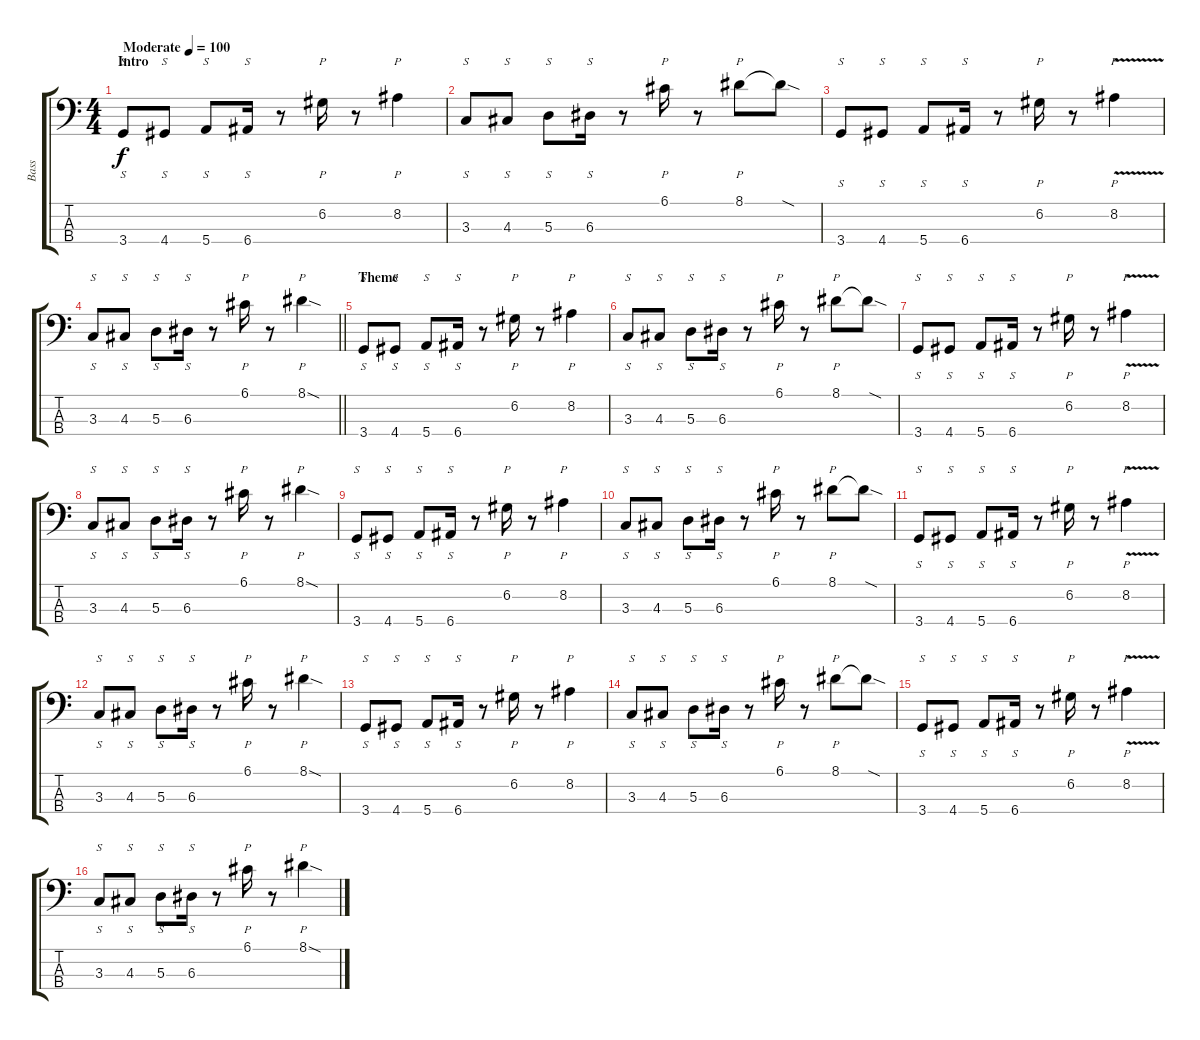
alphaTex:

\track ("Bass" "Bass") {instrument slapbass1}
\staff {score tabs}
\tuning (G2 D2 A1 E1) {hide}
\ts (4 4)
\section ("" "Intro")
\tempo (100 "Moderate")
\clef f4
\ks c
3.4.8{s dy f instrument slapbass1} 4.4.8{s} 5.4.8{s} 6.4.16{s} r.8 6.2.16{p} r.8 8.2.4{p} |
3.3.8{s} 4.3.8{s} 5.3.8{s} 6.3.16{s} r.8 6.1.16{p} r.8 8.1.8{p} 8.1{sod t}.8 |
3.4.8{s} 4.4.8{s} 5.4.8{s} 6.4.16{s} r.8 6.2.16{p} r.8 8.2{v}.4{p} |
\barLineRight lightlight
3.3.8{s} 4.3.8{s} 5.3.8{s} 6.3.16{s} r.8 6.1.16{p} r.8 8.1{sod}.4{p} |
\section ("" "Theme")
3.4.8{s} 4.4.8{s} 5.4.8{s} 6.4.16{s} r.8 6.2.16{p} r.8 8.2.4{p} |
3.3.8{s} 4.3.8{s} 5.3.8{s} 6.3.16{s} r.8 6.1.16{p} r.8 8.1.8{p} 8.1{sod t}.8 |
3.4.8{s} 4.4.8{s} 5.4.8{s} 6.4.16{s} r.8 6.2.16{p} r.8 8.2{v}.4{p} |
3.3.8{s} 4.3.8{s} 5.3.8{s} 6.3.16{s} r.8 6.1.16{p} r.8 8.1{sod}.4{p} |
3.4.8{s} 4.4.8{s} 5.4.8{s} 6.4.16{s} r.8 6.2.16{p} r.8 8.2.4{p} |
3.3.8{s} 4.3.8{s} 5.3.8{s} 6.3.16{s} r.8 6.1.16{p} r.8 8.1.8{p} 8.1{sod t}.8 |
3.4.8{s} 4.4.8{s} 5.4.8{s} 6.4.16{s} r.8 6.2.16{p} r.8 8.2{v}.4{p} |
3.3.8{s} 4.3.8{s} 5.3.8{s} 6.3.16{s} r.8 6.1.16{p} r.8 8.1{sod}.4{p} |
3.4.8{s} 4.4.8{s} 5.4.8{s} 6.4.16{s} r.8 6.2.16{p} r.8 8.2.4{p} |
3.3.8{s} 4.3.8{s} 5.3.8{s} 6.3.16{s} r.8 6.1.16{p} r.8 8.1.8{p} 8.1{sod t}.8 |
3.4.8{s} 4.4.8{s} 5.4.8{s} 6.4.16{s} r.8 6.2.16{p} r.8 8.2{v}.4{p} |
3.3.8{s} 4.3.8{s} 5.3.8{s} 6.3.16{s} r.8 6.1.16{p} r.8 8.1{sod}.4{p}
